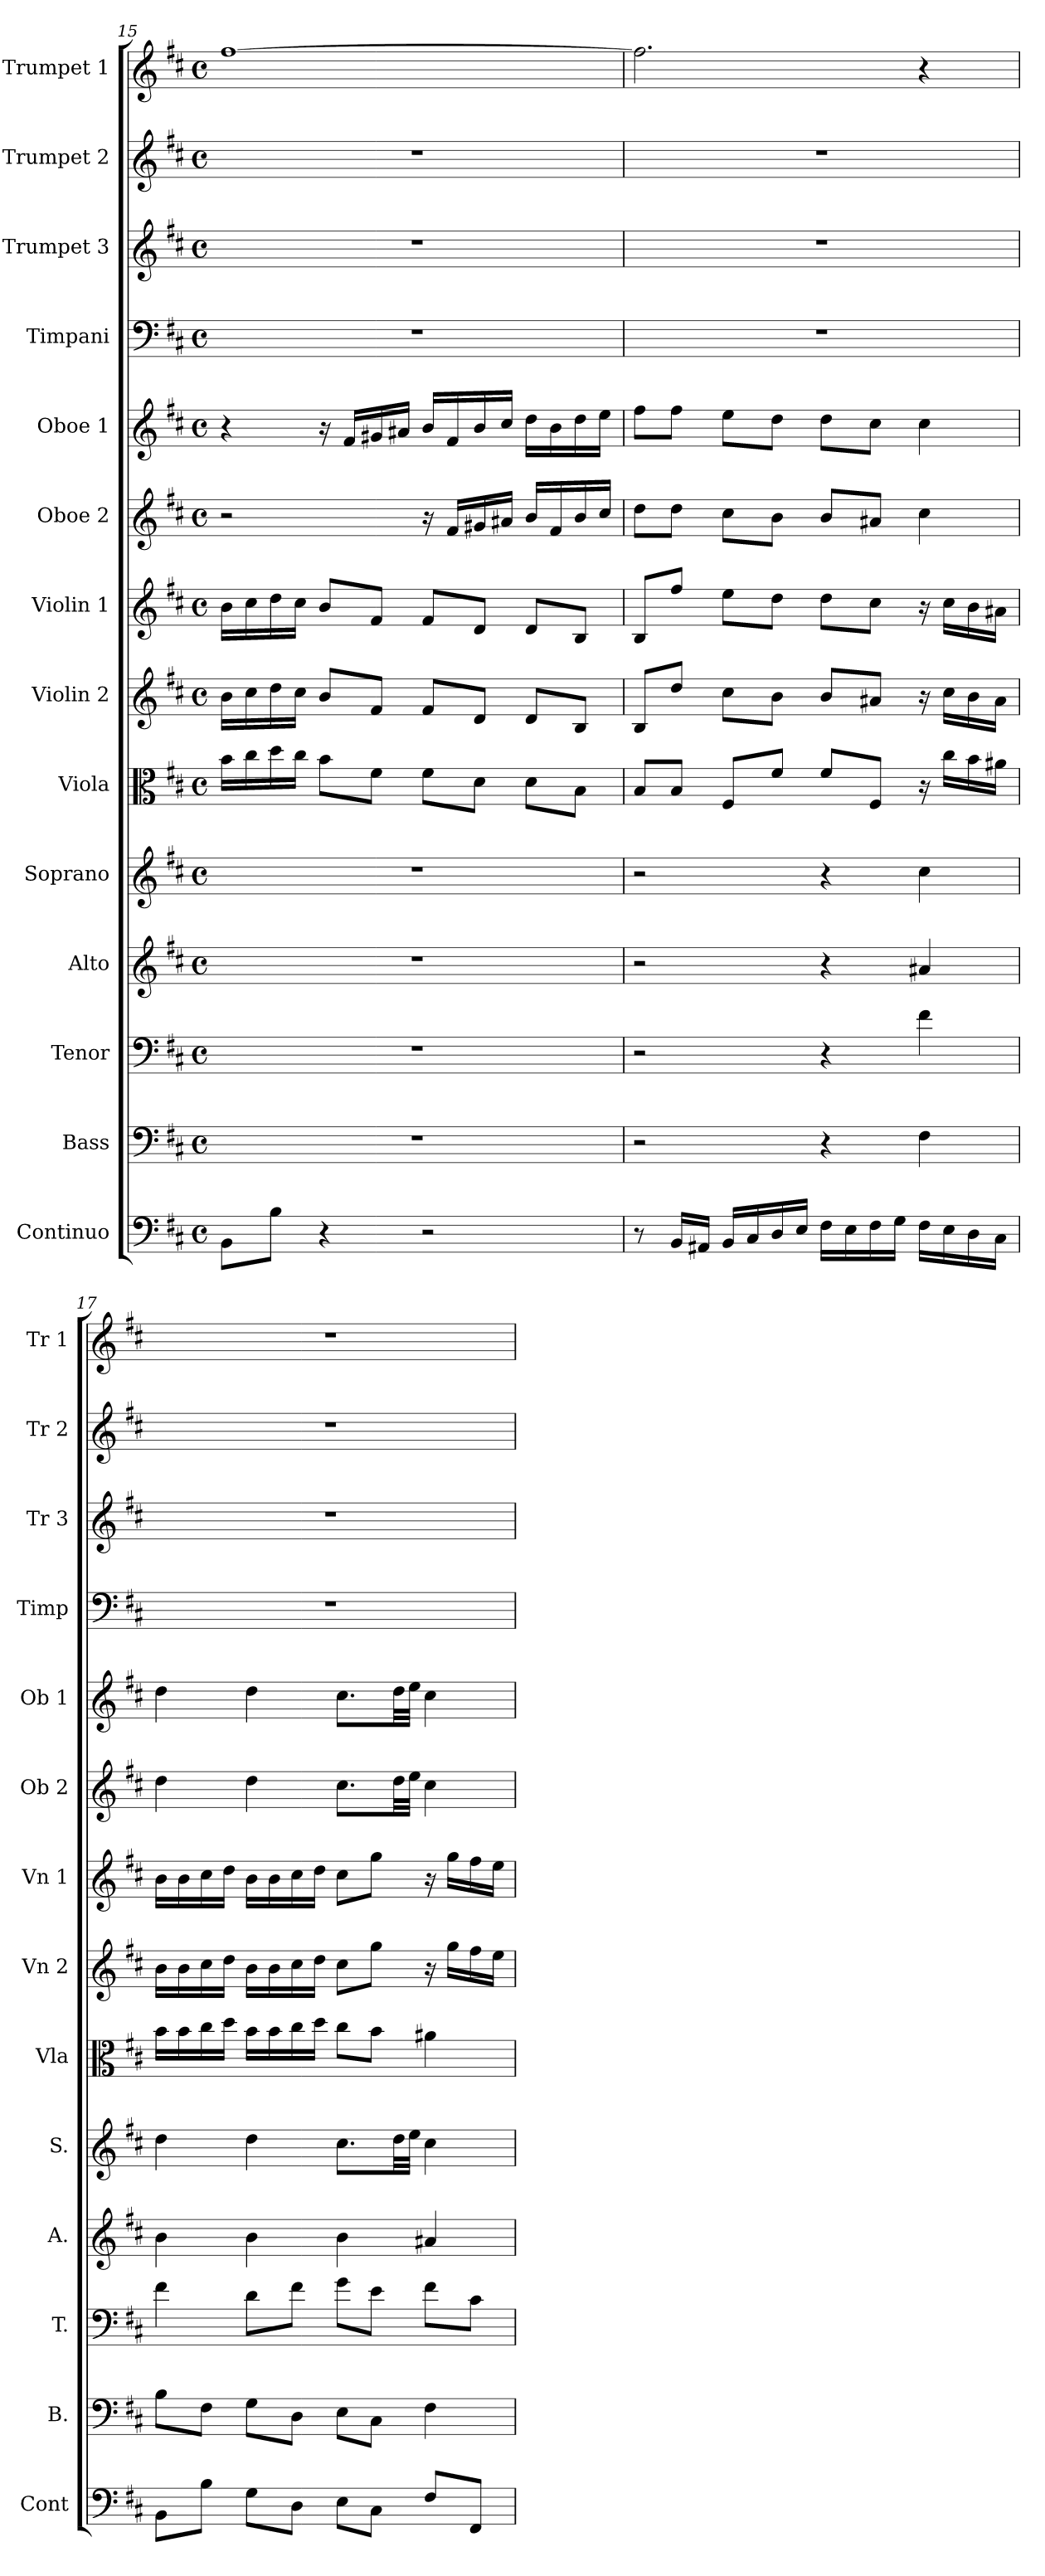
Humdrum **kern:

**kern	**kern	**kern	**kern	**kern	**kern	**kern	**kern	**kern	**kern	**kern	**kern	**kern	**kern
*part14	*part13	*part12	*part11	*part10	*part9	*part8	*part7	*part6	*part5	*part4	*part3	*part2	*part1
*staff14	*staff13	*staff12	*staff11	*staff10	*staff9	*staff8	*staff7	*staff6	*staff5	*staff4	*staff3	*staff2	*staff1
*I"Continuo	*I"Bass	*I"Tenor	*I"Alto	*I"Soprano	*I"Viola	*I"Violin 2	*I"Violin 1	*I"Oboe 2	*I"Oboe 1	*I"Timpani	*I"Trumpet 3	*I"Trumpet 2	*I"Trumpet 1
*I'Cont	*I'B.	*I'T.	*I'A.	*I'S.	*I'Vla	*I'Vn 2	*I'Vn 1	*I'Ob 2	*I'Ob 1	*I'Timp	*I'Tr 3	*I'Tr 2	*I'Tr 1
!!LO:PB:g=z
*clefF4	*clefF4	*clefF4	*clefG2	*clefG2	*clefC3	*clefG2	*clefG2	*clefG2	*clefG2	*clefF4	*clefG2	*clefG2	*clefG2
*k[f#c#]	*k[f#c#]	*k[f#c#]	*k[f#c#]	*k[f#c#]	*k[f#c#]	*k[f#c#]	*k[f#c#]	*k[f#c#]	*k[f#c#]	*k[f#c#]	*k[f#c#]	*k[f#c#]	*k[f#c#]
*D:	*D:	*D:	*D:	*D:	*D:	*D:	*D:	*D:	*D:	*D:	*D:	*D:	*D:
*M4/4	*M4/4	*M4/4	*M4/4	*M4/4	*M4/4	*M4/4	*M4/4	*M4/4	*M4/4	*M4/4	*M4/4	*M4/4	*M4/4
*met(c)	*met(c)	*met(c)	*met(c)	*met(c)	*met(c)	*met(c)	*met(c)	*met(c)	*met(c)	*met(c)	*met(c)	*met(c)	*met(c)
=15	=15	=15	=15	=15	=15	=15	=15	=15	=15	=15	=15	=15	=15
8BB\L	1r	1r	1r	1r	16b\LL	16b\LL	16b\LL	2r	4r	1r	1r	1r	[1ff#
.	.	.	.	.	16cc#\	16cc#\	16cc#\	.	.	.	.	.	.
8B\J	.	.	.	.	16dd\	16dd\	16dd\	.	.	.	.	.	.
.	.	.	.	.	16cc#\JJ	16cc#\JJ	16cc#\JJ	.	.	.	.	.	.
4r	.	.	.	.	8b\L	8b/L	8b/L	.	16r	.	.	.	.
.	.	.	.	.	.	.	.	.	16f#/LL	.	.	.	.
.	.	.	.	.	8f#\J	8f#/J	8f#/J	.	16g#X/	.	.	.	.
.	.	.	.	.	.	.	.	.	16a#X/JJ	.	.	.	.
2r	.	.	.	.	8f#\L	8f#/L	8f#/L	16r	16b/LL	.	.	.	.
.	.	.	.	.	.	.	.	16f#/LL	16f#/	.	.	.	.
.	.	.	.	.	8d\J	8d/J	8d/J	16g#X/	16b/	.	.	.	.
.	.	.	.	.	.	.	.	16a#X/JJ	16cc#/JJ	.	.	.	.
.	.	.	.	.	8d\L	8d/L	8d/L	16b/LL	16dd\LL	.	.	.	.
.	.	.	.	.	.	.	.	16f#/	16b\	.	.	.	.
.	.	.	.	.	8B\J	8B/J	8B/J	16b/	16dd\	.	.	.	.
.	.	.	.	.	.	.	.	16cc#/JJ	16ee\JJ	.	.	.	.
=16	=16	=16	=16	=16	=16	=16	=16	=16	=16	=16	=16	=16	=16
8r	2r	2r	2r	2r	8B/L	8B/L	8B/L	8dd\L	8ff#\L	1r	1r	1r	2.ff#\]
16BB/LL	.	.	.	.	8B/J	8dd/J	8ff#/J	8dd\J	8ff#\J	.	.	.	.
16AA#X/JJ	.	.	.	.	.	.	.	.	.	.	.	.	.
16BB/LL	.	.	.	.	8F#/L	8cc#\L	8ee\L	8cc#\L	8ee\L	.	.	.	.
16C#/	.	.	.	.	.	.	.	.	.	.	.	.	.
16D/	.	.	.	.	8f#/J	8b\J	8dd\J	8b\J	8dd\J	.	.	.	.
16E/JJ	.	.	.	.	.	.	.	.	.	.	.	.	.
16F#\LL	4r	4r	4r	4r	8f#/L	8b/L	8dd\L	8b/L	8dd\L	.	.	.	.
16E\	.	.	.	.	.	.	.	.	.	.	.	.	.
16F#\	.	.	.	.	8F#/J	8a#X/J	8cc#\J	8a#X/J	8cc#\J	.	.	.	.
16G\JJ	.	.	.	.	.	.	.	.	.	.	.	.	.
16F#\LL	4F#\	4f#\	4a#X/	4cc#\	16r	16r	16r	4cc#\	4cc#\	.	.	.	4r
16E\	.	.	.	.	16cc#\LL	16cc#\LL	16cc#\LL	.	.	.	.	.	.
16D\	.	.	.	.	16b\	16b\	16b\	.	.	.	.	.	.
16C#\JJ	.	.	.	.	16a#X\JJ	16a#\JJ	16a#X\JJ	.	.	.	.	.	.
!!LO:PB:g=z
=17	=17	=17	=17	=17	=17	=17	=17	=17	=17	=17	=17	=17	=17
8BB\L	8B\L	4f#\	4b\	4dd\	16b\LL	16b\LL	16b\LL	4dd\	4dd\	1r	1r	1r	1r
.	.	.	.	.	16b\	16b\	16b\	.	.	.	.	.	.
8B\J	8F#\J	.	.	.	16cc#\	16cc#\	16cc#\	.	.	.	.	.	.
.	.	.	.	.	16dd\JJ	16dd\JJ	16dd\JJ	.	.	.	.	.	.
8G\L	8G\L	8d\L	4b\	4dd\	16b\LL	16b\LL	16b\LL	4dd\	4dd\	.	.	.	.
.	.	.	.	.	16b\	16b\	16b\	.	.	.	.	.	.
8D\J	8D\J	8f#\J	.	.	16cc#\	16cc#\	16cc#\	.	.	.	.	.	.
.	.	.	.	.	16dd\JJ	16dd\JJ	16dd\JJ	.	.	.	.	.	.
8E\L	8E\L	8g\L	4b\	8.cc#\L	8cc#\L	8cc#\L	8cc#\L	8.cc#\L	8.cc#\L	.	.	.	.
8C#\J	8C#\J	8e\J	.	.	8b\J	8gg\J	8gg\J	.	.	.	.	.	.
.	.	.	.	32dd\LL	.	.	.	32dd\LL	32dd\LL	.	.	.	.
.	.	.	.	32ee\JJJ	.	.	.	32ee\JJJ	32ee\JJJ	.	.	.	.
8F#/L	4F#\	8f#\L	4a#X/	4cc#\	4a#X\	16r	16r	4cc#\	4cc#\	.	.	.	.
.	.	.	.	.	.	16gg\LL	16gg\LL	.	.	.	.	.	.
8FF#/J	.	8c#\J	.	.	.	16ff#\	16ff#\	.	.	.	.	.	.
.	.	.	.	.	.	16ee\JJ	16ee\JJ	.	.	.	.	.	.
=	=	=	=	=	=	=	=	=	=	=	=	=	=
*-	*-	*-	*-	*-	*-	*-	*-	*-	*-	*-	*-	*-	*-
